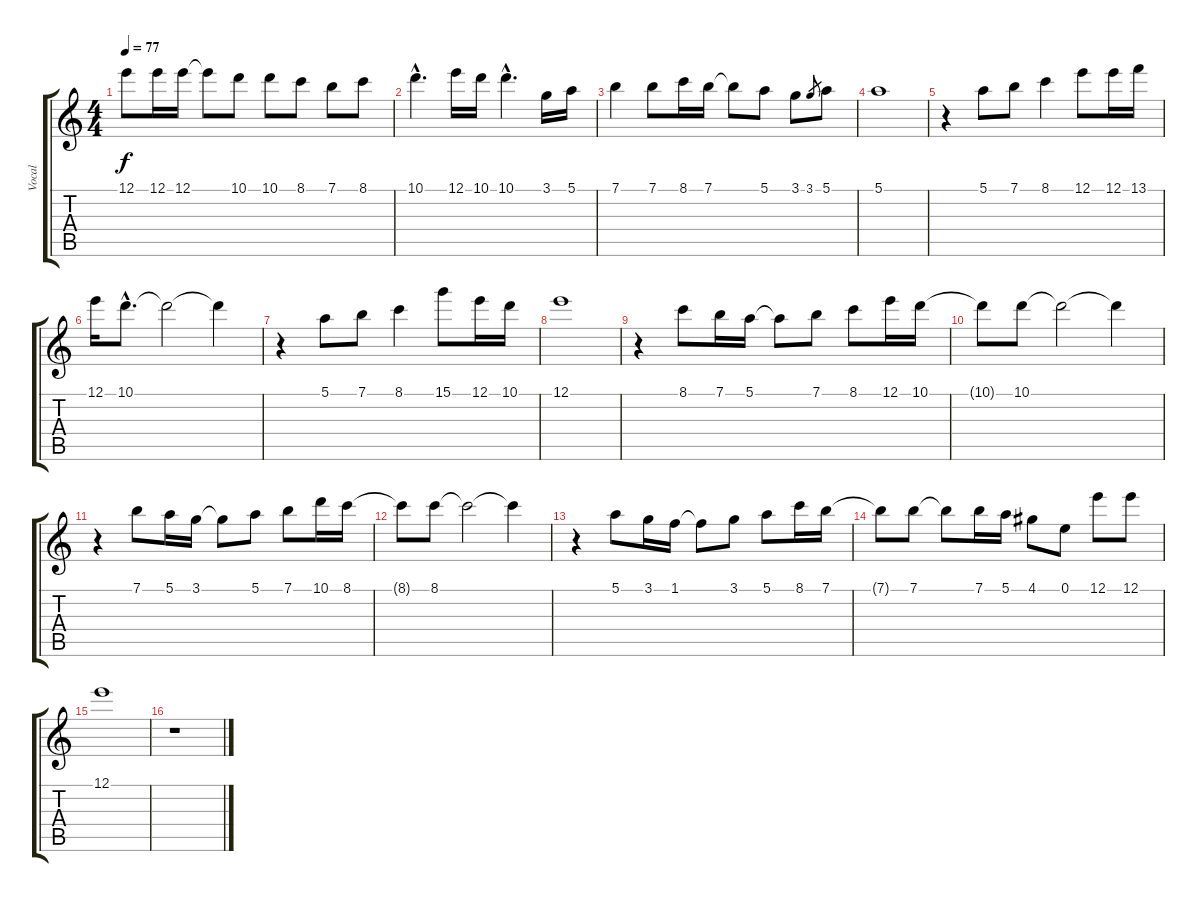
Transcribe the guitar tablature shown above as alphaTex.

\track ("Vocal" "Vocal") {instrument distortionguitar}
\staff {score tabs}
\tuning (E4 B3 G3 D3 A2 E2) {hide}
\ts (4 4)
\tempo 77
\clef g2
\ks c
12.1.8{dy f} 12.1.16 12.1.16 12.1{t}.8 10.1.8 10.1.8 8.1.8 7.1.8 8.1.8 |
10.1{hac}.4{d} 12.1.16 10.1.16 10.1{hac}.4{d} 3.1.16 5.1.16 |
7.1.4 7.1.8 8.1.16 7.1.16 7.1{t}.8 5.1.8 3.1.8 3.1.8{gr} 5.1.8 |
5.1.1 |
r.4 5.1.8 7.1.8 8.1.4 12.1.8 12.1.16 13.1.16 |
12.1.16 10.1{hac}.8{d} 10.1{t}.2 10.1{t}.4 |
r.4 5.1.8 7.1.8 8.1.4 15.1.8 12.1.16 10.1.16 |
12.1.1 |
r.4 8.1.8 7.1.16 5.1.16 5.1{t}.8 7.1.8 8.1.8 12.1.16 10.1.16 |
10.1{t}.8 10.1.8 10.1{t}.2 10.1{t}.4 |
r.4 7.1.8 5.1.16 3.1.16 3.1{t}.8 5.1.8 7.1.8 10.1.16 8.1.16 |
8.1{t}.8 8.1.8 8.1{t}.2 8.1{t}.4 |
r.4 5.1.8 3.1.16 1.1.16 1.1{t}.8 3.1.8 5.1.8 8.1.16 7.1.16 |
7.1{t}.8 7.1.8 7.1{t}.8 7.1.16 5.1.16 4.1.8 0.1.8 12.1.8 12.1.8 |
12.1.1 |
r.1
